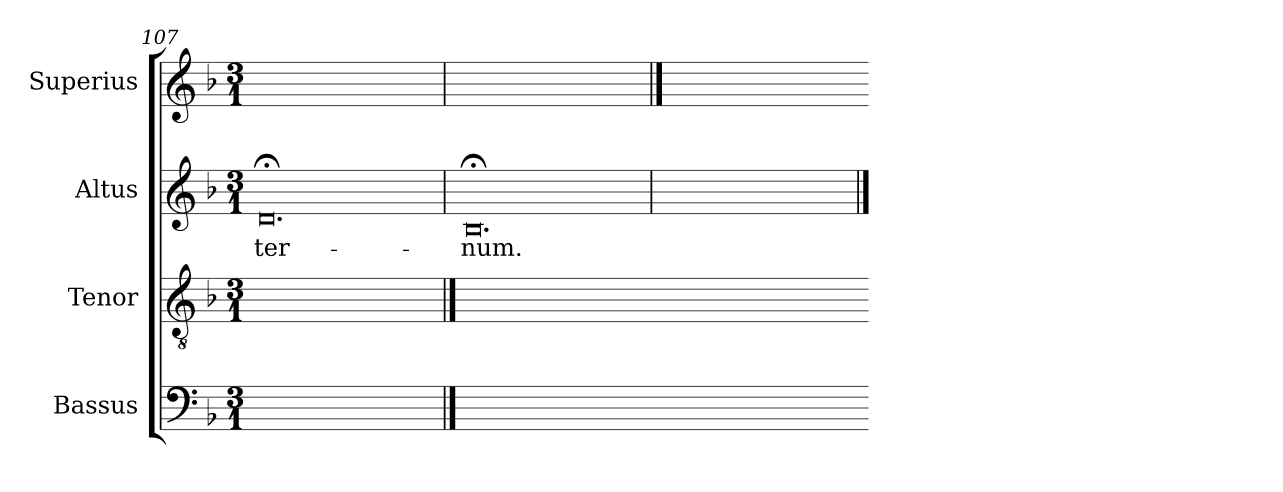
**kern	**kern	**kern	**text	**kern	**text
*part4	*part3	*part2	*part2	*part1	*part1
*staff4	*staff3	*staff2	*staff2	*staff1	*staff1
*I"Bassus	*I"Tenor	*I"Altus	*	*I"Superius	*
*I'Bassus	*I'Tenor	*I'Altus	*	*I'Superius	*
*clefF4	*clefGv2	*clefG2	*	*clefG2	*
*k[b-]	*k[b-]	*k[b-]	*	*k[b-]	*
*F:	*F:	*F:	*	*F:	*
*M3/1	*M3/1	*M3/1	*	*M3/1	*
=107	=107	=107	=107	=107	=107
!	!	!	!LO:LY:b	!	!LO:LY:b
0.GGyy]	0.Gyy]	0.d;<	-ter-	[0.g;<yy	-num.
==108	==108	=108	=108	=108	=108
!	!	!	!LO:LY:b	!	!
0.ryy	0.ryy	0.B-;<	-num.	0.gyy]	.
=	=	=	==	==	==
0.ryy	0.ryy	0.d;<yy	.	0.ryy	.
=	=	==	=	=	=
*-	*-	*-	*-	*-	*-
